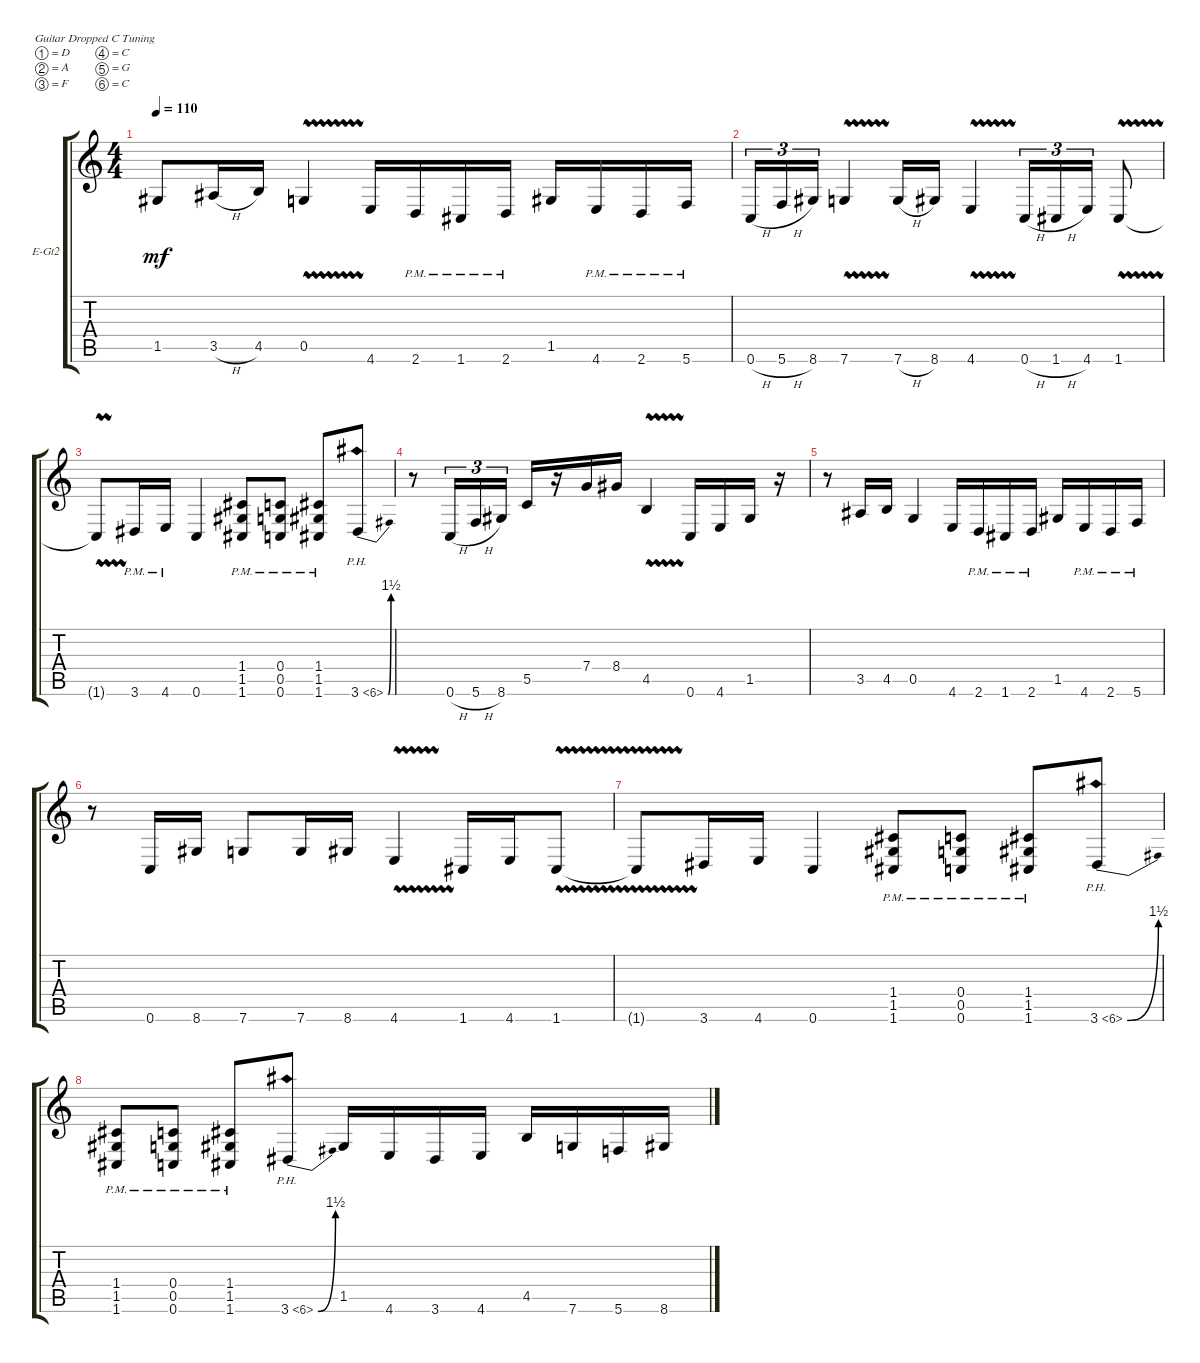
\defaultSystemsLayout 4
\bracketExtendMode groupsimilarinstruments
\firstSystemTrackNameOrientation horizontal
\otherSystemsTrackNameOrientation horizontal
\track ("Guitar 2" "E-Gt2") {instrument distortionguitar}
\staff {score tabs}
\tuning (D4 A3 F3 C3 G2 C2)
\ts (4 4)
\tempo 110
\clef g2
\ks c
1.5{t}.8{dy mf} 3.5{h}.16 4.5.16 0.5{vw}.4 4.6.16 2.6{pm}.16 1.6{pm}.16 2.6{pm}.16 1.5.16 4.6{pm}.16 2.6{pm}.16 5.6{pm}.16 |
0.6{h}.16{tu (3 2)} 5.6{h}.16{tu (3 2)} 8.6.16{tu (3 2)} 7.6{vw}.4 7.6{h}.16 8.6.16 4.6{vw}.4 0.6{h}.16{tu (3 2)} 1.6{h}.16{tu (3 2)} 4.6.16{tu (3 2)} 1.6{vw}.8 |
1.6{t}.8 3.6{pm}.16 4.6{pm}.16 0.6.4 (1.6{pm} 1.5{pm} 1.4{pm}).8 (0.6{pm} 0.4{pm} 0.5{pm}).8 (1.6{pm} 1.5{pm} 1.4{pm}).8 3.6{be (bend 22.2 0 33.6 6) ph 3}.8 |
r.8 0.6{h}.16{tu (3 2)} 5.6{h}.16{tu (3 2)} 8.6.16{tu (3 2)} 5.5.16 r.16 7.4.16 8.4.16 4.5{vw}.4 0.6.16 4.6.16 1.5.16 r.16 |
r.8 3.5.16 4.5.16 0.5.4 4.6.16 2.6{pm}.16 1.6{pm}.16 2.6{pm}.16 1.5.16 4.6{pm}.16 2.6{pm}.16 5.6{pm}.16 |
r.8 0.6.16 8.6.16 7.6.8 7.6.16 8.6.16 4.6{vw}.4 1.6.16 4.6.16 1.6{vw}.8 |
1.6{t}.8 3.6.16 4.6.16 0.6.4 (1.6{pm} 1.5{pm} 1.4{pm}).8 (0.6{pm} 0.4{pm} 0.5{pm}).8 (1.6{pm} 1.5{pm} 1.4{pm}).8 3.6{be (bend 22.2 0 33.6 6) ph 3}.8 |
(1.6{pm} 1.5{pm} 1.4{pm}).8 (0.6{pm} 0.4{pm} 0.5{pm}).8 (1.6{pm} 1.5{pm} 1.4{pm}).8 3.6{be (bend 22.2 0 33.6 6) ph 3}.8 1.5.16 4.6.16 3.6.16 4.6.16 4.5.16 7.6.16 5.6.16 8.6.16
